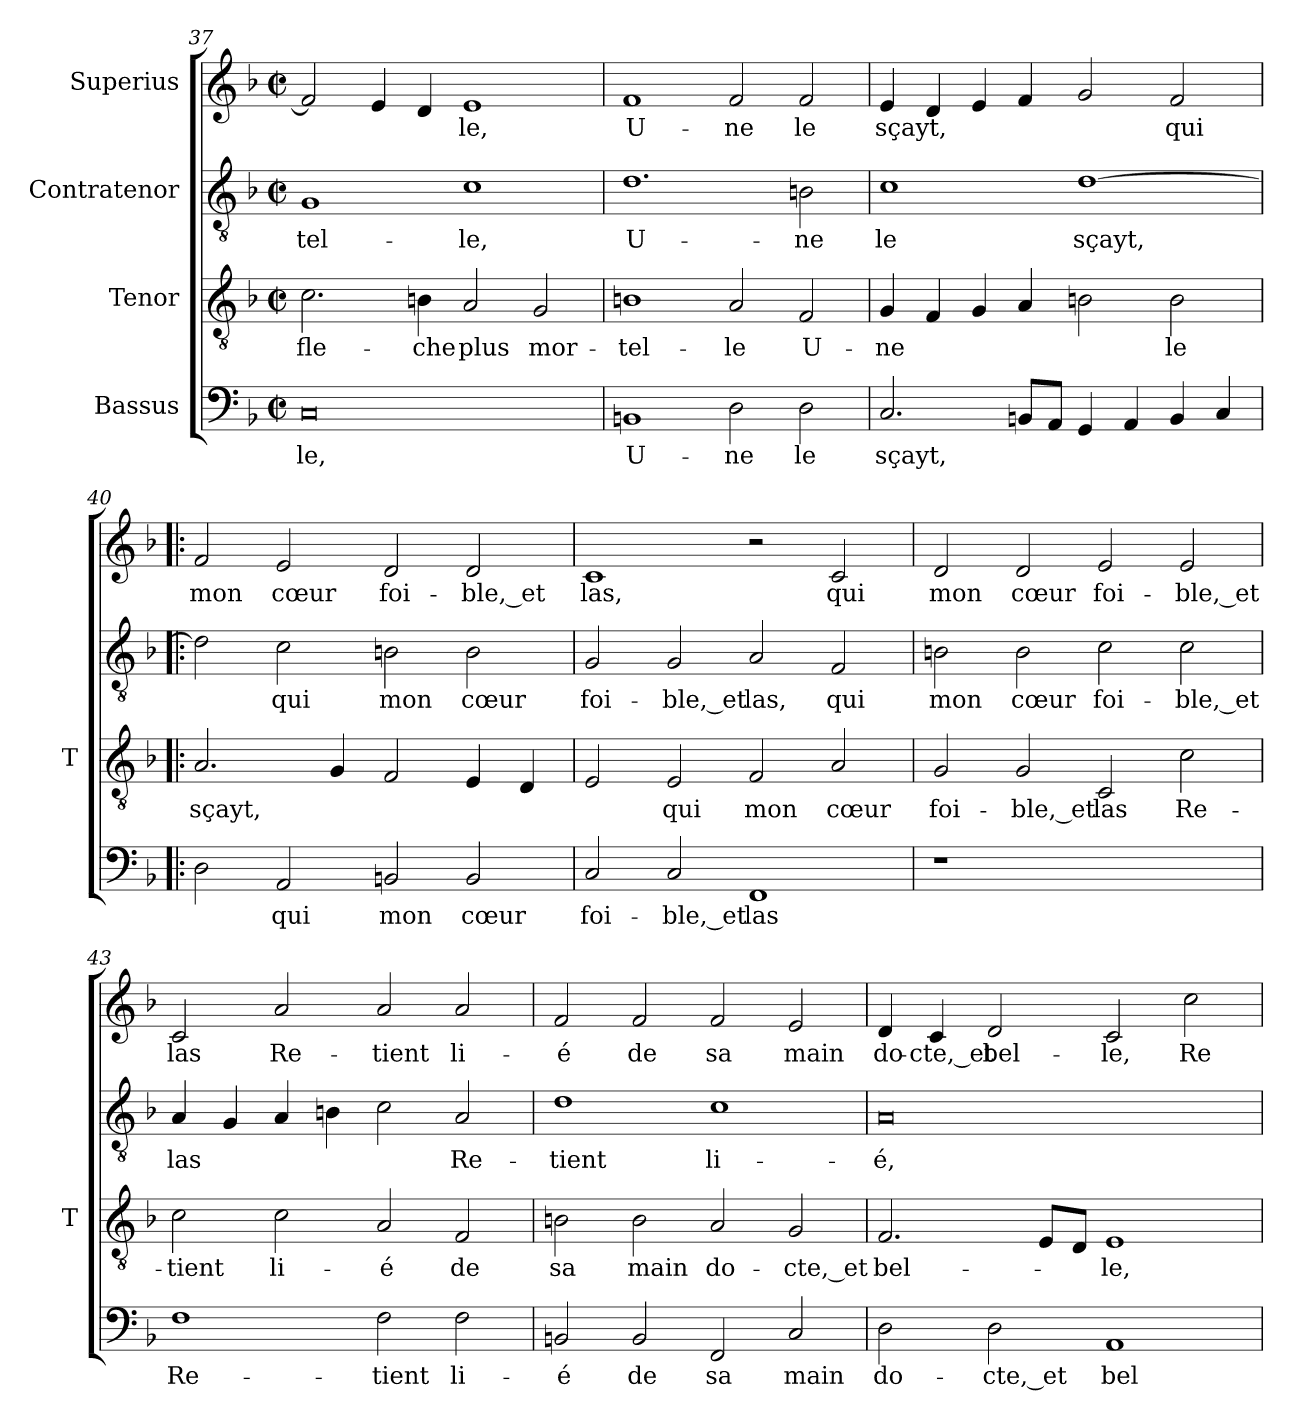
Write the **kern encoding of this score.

**kern	**text	**kern	**text	**kern	**text	**kern	**text
*part4	*part4	*part3	*part3	*part2	*part2	*part1	*part1
*staff4	*staff4	*staff3	*staff3	*staff2	*staff2	*staff1	*staff1
*I"Bassus	*	*I"Tenor	*	*I"Contratenor	*	*I"Superius	*
*	*	*I'T	*	*	*	*	*
*clefF4	*	*clefGv2	*	*clefGv2	*	*clefG2	*
*k[b-]	*	*k[b-]	*	*k[b-]	*	*k[b-]	*
*F:	*	*F:	*	*F:	*	*F:	*
*M2/2	*	*M2/2	*	*M2/2	*	*M2/2	*
*met(c|)	*	*met(c|)	*	*met(c|)	*	*met(c|)	*
=37	=37	=37	=37	=37	=37	=37	=37
0C	-le,	2.c	fle-	1G	tel-	2f]	.
.	.	.	.	.	.	4e	.
.	.	4B	-che	.	.	4d	.
.	.	2A	-plus	1c	-le,	1e	-le,
.	.	2G	mor-	.	.	.	.
=38	=38	=38	=38	=38	=38	=38	=38
1BB	U-	1B	tel-	1.d	U-	1f	U-
2D	-ne	2A	-le	.	.	2f	-ne
2D	-le	2F	U-	2B	-ne	2f	-le
=39	=39	=39	=39	=39	=39	=39	=39
2.C	-sçayt,	4G	-ne	1c	-le	4e	-sçayt,
.	.	4F	.	.	.	4d	.
.	.	4G	.	.	.	4e	.
8BBL	.	4A	.	.	.	4f	.
8AAJ	.	.	.	.	.	.	.
4GG	.	2B	.	[1d	-sçayt,	2g	.
4AA	.	.	.	.	.	.	.
4BB	.	2B	-le	.	.	2f	-qui
4C	.	.	.	.	.	.	.
!!LO:LB:g=z
=40!|:	=40!|:	=40!|:	=40!|:	=40!|:	=40!|:	=40!|:	=40!|:
2D	.	2.A	-sçayt,	2d]	.	2f	-mon
2AA	-qui	.	.	2c	-qui	2e	-cœur
.	.	4G	.	.	.	.	.
2BB	-mon	2F	.	2B	-mon	2d	foi-
2BB	-cœur	4E	.	2B	-cœur	2d	-ble,_et
.	.	4D	.	.	.	.	.
=41	=41	=41	=41	=41	=41	=41	=41
2C	foi-	2E	.	2G	foi-	1c	-las,
2C	-ble,_et	2E	-qui	2G	-ble,_et	.	.
1FF	-las	2F	-mon	2A	-las,	2r	.
.	.	2A	-cœur	2F	-qui	2c	-qui
=42	=42	=42	=42	=42	=42	=42	=42
1r	.	2G	foi-	2B	-mon	2d	-mon
.	.	2G	-ble,_et	2B	-cœur	2d	-cœur
1ryy	.	2C	-las	2c	foi-	2e	foi-
.	.	2c	Re-	2c	-ble,_et	2e	-ble,_et
=43	=43	=43	=43	=43	=43	=43	=43
1F	Re-	2c	-tient	4A	-las	2c	-las
.	.	.	.	4G	.	.	.
.	.	2c	li-	4A	.	2a	Re-
.	.	.	.	4B	.	.	.
2F	-tient	2A	-é	2c	.	2a	-tient
2F	li-	2F	-de	2A	Re-	2a	li-
!!LO:LB:g=z
=44	=44	=44	=44	=44	=44	=44	=44
2BB	-é	2B	-sa	1d	-tient	2f	-é
2BB	-de	2B	-main	.	.	2f	-de
2FF	-sa	2A	do-	1c	li-	2f	-sa
2C	-main	2G	-cte,_et	.	.	2e	-main
=45	=45	=45	=45	=45	=45	=45	=45
2D	do-	2.F	bel-	0A	-é,	4d	do-
.	.	.	.	.	.	4c	-cte,_et
2D	-cte,_et	.	.	.	.	2d	bel-
.	.	8EL	.	.	.	.	.
.	.	8DJ	.	.	.	.	.
1AA	bel-	1E	-le,	.	.	2c	-le,
.	.	.	.	.	.	2cc	Re-
=	=	=	=	=	=	=	=
*-	*-	*-	*-	*-	*-	*-	*-
